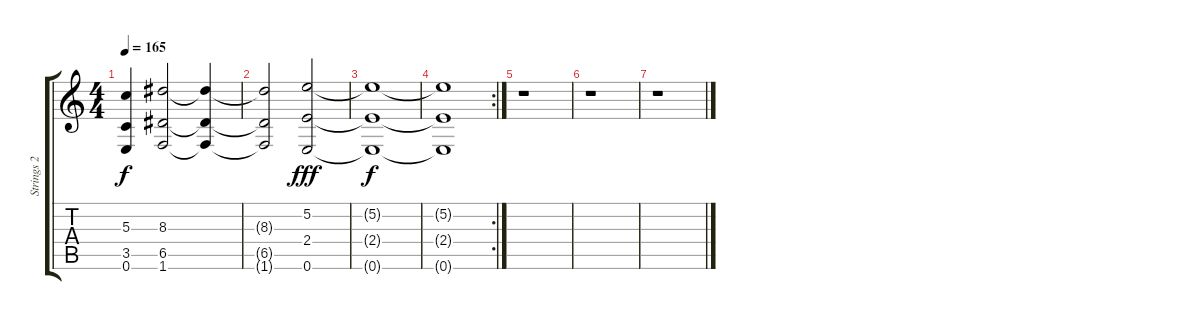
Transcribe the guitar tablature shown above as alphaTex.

\track ("Strings 2" "Strings 2") {instrument acousticguitarnylon}
\staff {score tabs}
\tuning (E4 B3 G3 D3 A2 E2) {hide}
\ts (4 4)
\tempo 165
\clef g2
\ks c
(5.3{t} 3.5{t} 0.6{t}).4{dy f instrument stringensemble2} (8.3 6.5 1.6).2{instrument stringensemble2} (8.3{t} 6.5{t} 1.6{t}).4 |
(8.3{t} 6.5{t} 1.6{t}).2 (5.2 2.4 0.6).2{dy fff instrument stringensemble2} |
(5.2{t} 2.4{t} 0.6{t}).1{dy f} |
\rc 2
(5.2{t} 2.4{t} 0.6{t}).1 |
r.1 |
r.1 |
r.1
